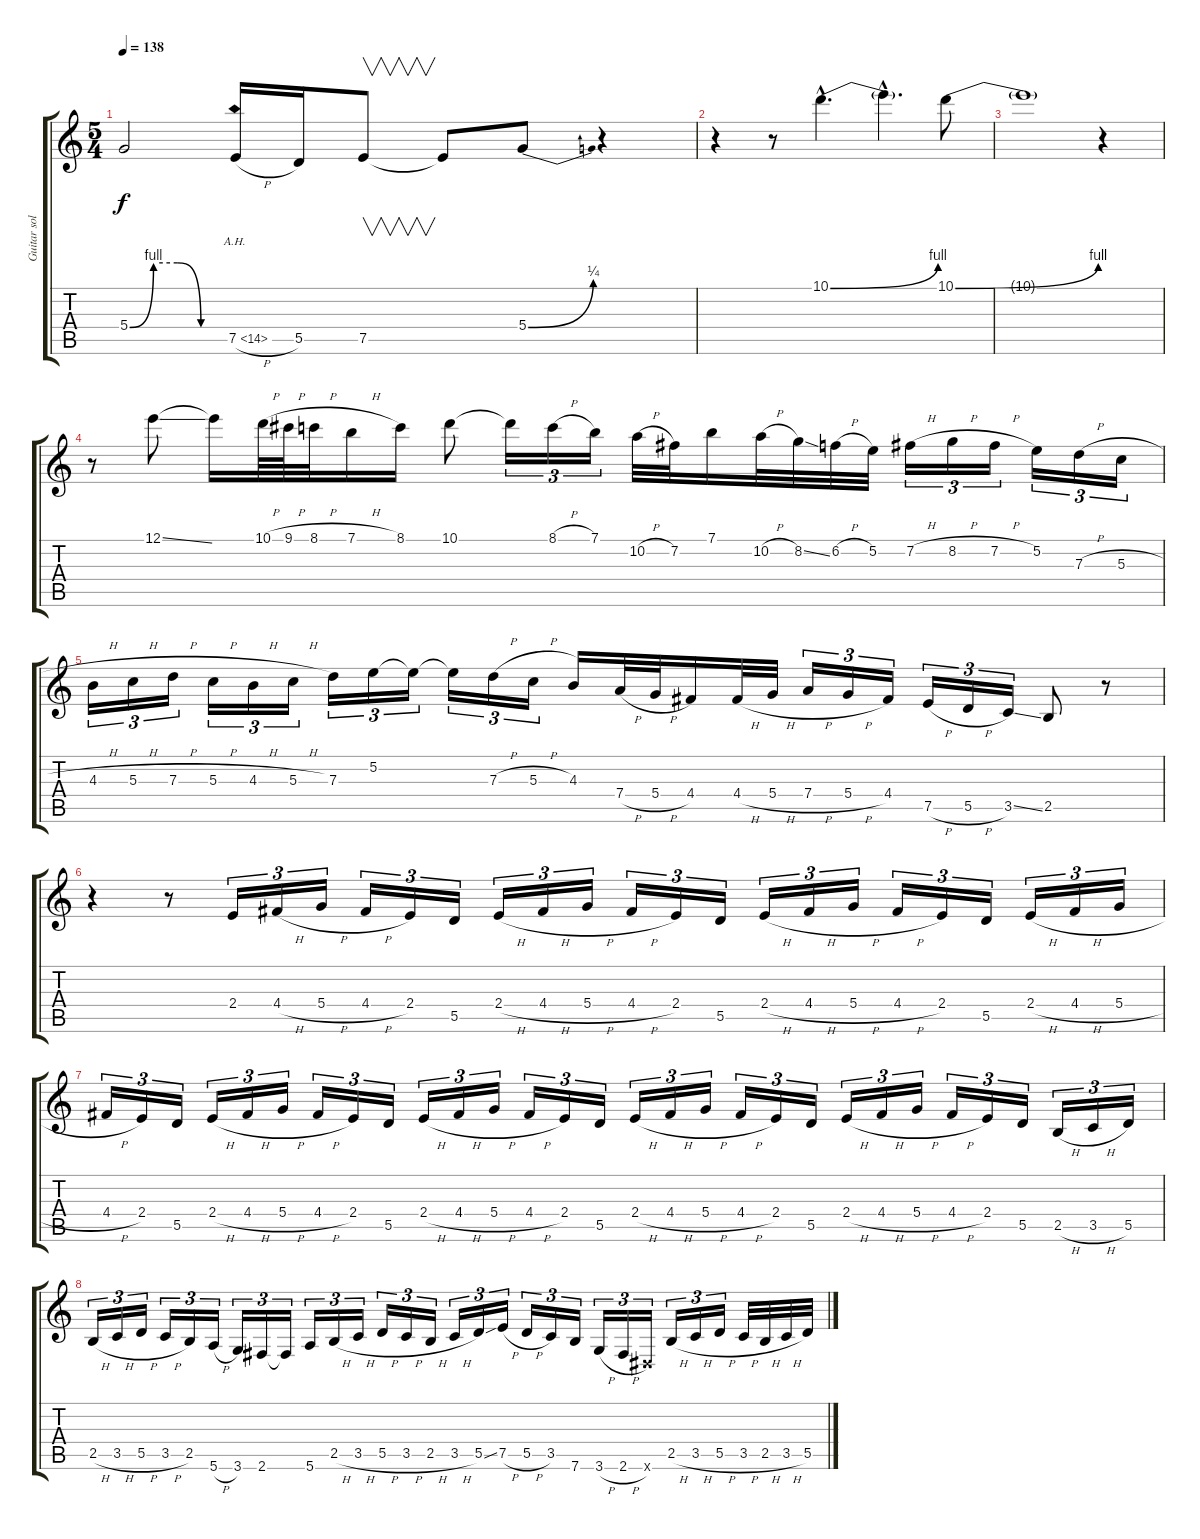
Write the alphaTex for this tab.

\track ("Guitar solo 5" "Guitar sol") {instrument overdrivenguitar}
\staff {score tabs}
\tuning (E4 B3 G3 D3 A2 E2) {hide}
\ts (5 4)
\tempo 138
\clef g2
\ks c
5.4{be (custom 0 0 15 4 30 4 45 0 60 0)}.2{dy f} 7.5{ah 7 h}.16 5.5.16 7.5.8{v} 7.5{t}.8 5.4{be (bend 0 0 60 1)}.8 r.4 |
r.4 r.8 10.1{be (bend 0 0 60 4) hac}.4{d} 10.1{hac t}.4{d} 10.1{be (bend 0 0 60 4)}.8 |
10.1{t}.1 r.4 |
r.8 12.1{ss}.8 12.1{t}.16 10.1{h}.64 9.1{h}.64 8.1{h}.32 7.1{h}.16 8.1.16 10.1.8 10.1{t}.16{tu (3 2)} 8.1{h}.16{tu (3 2)} 7.1.16{tu (3 2)} 10.2{h}.32 7.2.32 7.1.16 10.2{h}.32 8.2{ss}.32 6.2{h}.32 5.2.32 7.2{h}.16{tu (3 2)} 8.2{h}.16{tu (3 2)} 7.2{h}.16{tu (3 2)} 5.2.16{tu (3 2)} 7.3{h}.16{tu (3 2)} 5.3{h}.16{tu (3 2)} |
4.3{h}.16{tu (3 2)} 5.3{h}.16{tu (3 2)} 7.3{h}.16{tu (3 2)} 5.3{h}.16{tu (3 2)} 4.3{h}.16{tu (3 2)} 5.3{h}.16{tu (3 2)} 7.3.16{tu (3 2)} 5.2.16{tu (3 2)} 5.2{t}.16{tu (3 2)} 5.2{t}.16{tu (3 2)} 7.3{h}.16{tu (3 2)} 5.3{h}.16{tu (3 2)} 4.3.16 7.4{h}.32 5.4{h}.32 4.4.16 4.4{h}.32 5.4{h}.32 7.4{h}.16{tu (3 2)} 5.4{h}.16{tu (3 2)} 4.4.16{tu (3 2)} 7.5{h}.16{tu (3 2)} 5.5{h}.16{tu (3 2)} 3.5{ss}.16{tu (3 2)} 2.5.8 r.8 |
r.4 r.8 2.4.16{tu (3 2)} 4.4{h}.16{tu (3 2)} 5.4{h}.16{tu (3 2)} 4.4{h}.16{tu (3 2)} 2.4.16{tu (3 2)} 5.5.16{tu (3 2)} 2.4{h}.16{tu (3 2)} 4.4{h}.16{tu (3 2)} 5.4{h}.16{tu (3 2)} 4.4{h}.16{tu (3 2)} 2.4.16{tu (3 2)} 5.5.16{tu (3 2)} 2.4{h}.16{tu (3 2)} 4.4{h}.16{tu (3 2)} 5.4{h}.16{tu (3 2)} 4.4{h}.16{tu (3 2)} 2.4.16{tu (3 2)} 5.5.16{tu (3 2)} 2.4{h}.16{tu (3 2)} 4.4{h}.16{tu (3 2)} 5.4{h}.16{tu (3 2)} |
4.4{h}.16{tu (3 2)} 2.4.16{tu (3 2)} 5.5.16{tu (3 2)} 2.4{h}.16{tu (3 2)} 4.4{h}.16{tu (3 2)} 5.4{h}.16{tu (3 2)} 4.4{h}.16{tu (3 2)} 2.4.16{tu (3 2)} 5.5.16{tu (3 2)} 2.4{h}.16{tu (3 2)} 4.4{h}.16{tu (3 2)} 5.4{h}.16{tu (3 2)} 4.4{h}.16{tu (3 2)} 2.4.16{tu (3 2)} 5.5.16{tu (3 2)} 2.4{h}.16{tu (3 2)} 4.4{h}.16{tu (3 2)} 5.4{h}.16{tu (3 2)} 4.4{h}.16{tu (3 2)} 2.4.16{tu (3 2)} 5.5.16{tu (3 2)} 2.4{h}.16{tu (3 2)} 4.4{h}.16{tu (3 2)} 5.4{h}.16{tu (3 2)} 4.4{h}.16{tu (3 2)} 2.4.16{tu (3 2)} 5.5.16{tu (3 2)} 2.5{h}.16{tu (3 2)} 3.5{h}.16{tu (3 2)} 5.5.16{tu (3 2)} |
2.5{h}.16{tu (3 2)} 3.5{h}.16{tu (3 2)} 5.5{h}.16{tu (3 2)} 3.5{h}.16{tu (3 2)} 2.5.16{tu (3 2)} 5.6{h}.16{tu (3 2)} 3.6.16{tu (3 2)} 2.6.16{tu (3 2)} 2.6{t}.16{tu (3 2)} 5.6.16{tu (3 2)} 2.5{h}.16{tu (3 2)} 3.5{h}.16{tu (3 2)} 5.5{h}.16{tu (3 2)} 3.5{h}.16{tu (3 2)} 2.5{h}.16{tu (3 2)} 3.5{h}.16{tu (3 2)} 5.5{ss}.16{tu (3 2)} 7.5{h}.16{tu (3 2)} 5.5{h}.16{tu (3 2)} 3.5.16{tu (3 2)} 7.6.16{tu (3 2)} 3.6{h}.16{tu (3 2)} 2.6{h}.16{tu (3 2)} -1.6{x}.16{tu (3 2)} 2.5{h}.16{tu (3 2)} 3.5{h}.16{tu (3 2)} 5.5{h}.16{tu (3 2)} 3.5{h}.32 2.5{h}.32 3.5{h}.32 5.5{ss}.32
